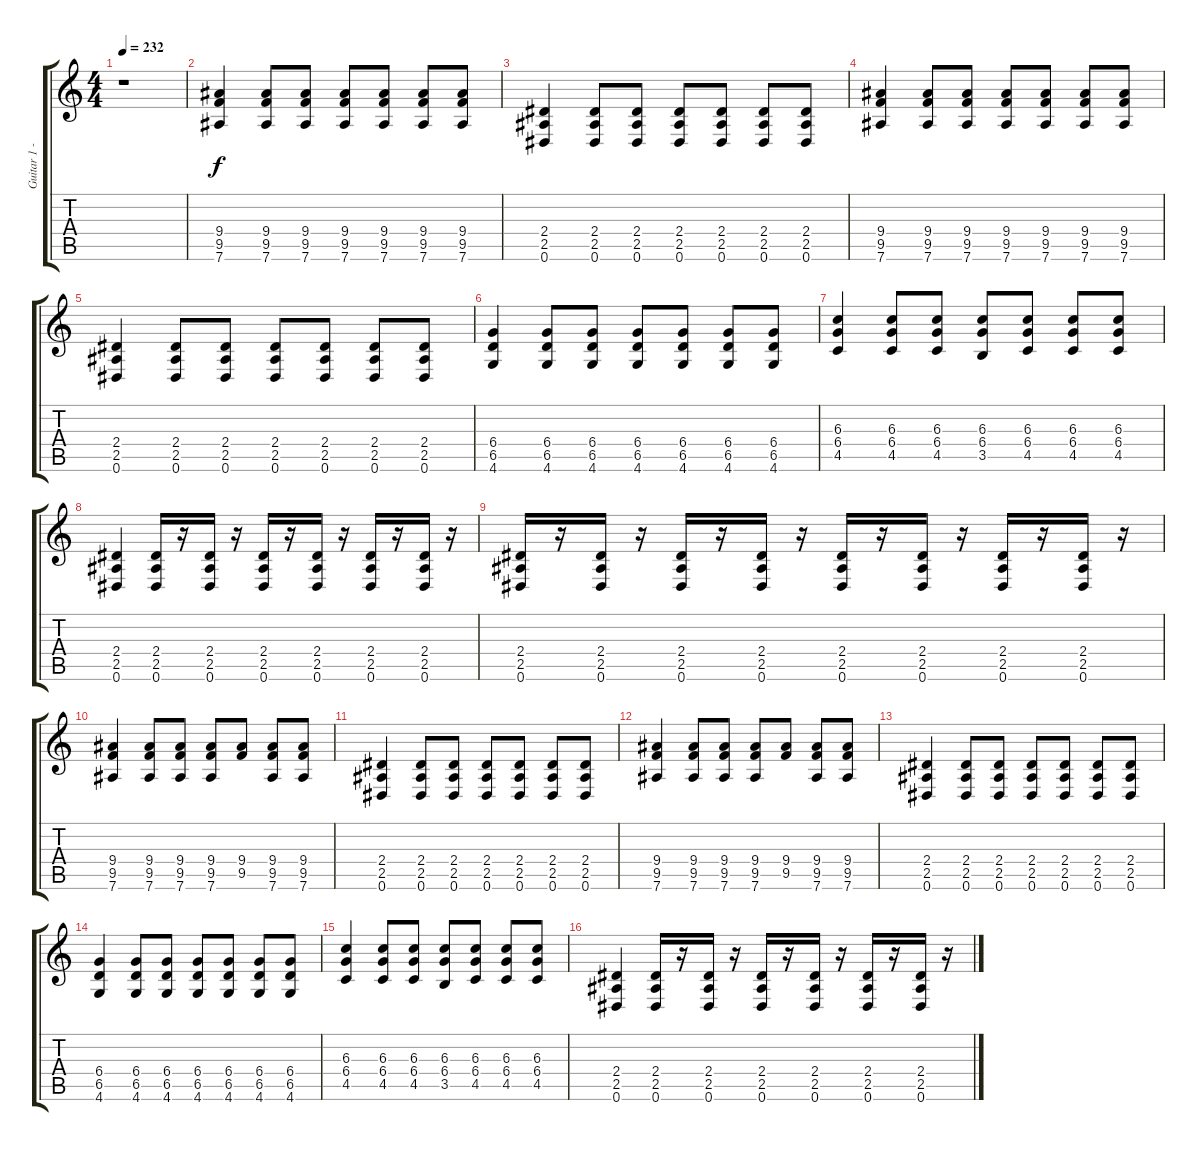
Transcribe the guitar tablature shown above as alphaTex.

\track ("Guitar 1 - Mathias" "Guitar 1 -") {instrument distortionguitar}
\staff {score tabs}
\tuning (Eb4 Bb3 Gb3 Db3 Ab2 Eb2) {hide}
\ts (4 4)
\tempo 232
\clef g2
\ks c
r.1{dy f instrument distortionguitar} |
(9.4 9.5 7.6).4 (9.4 9.5 7.6).8 (9.4 9.5 7.6).8 (9.4 9.5 7.6).8 (9.4 9.5 7.6).8 (9.4 9.5 7.6).8 (9.4 9.5 7.6).8 |
(2.4 2.5 0.6).4 (2.4 2.5 0.6).8 (2.4 2.5 0.6).8 (2.4 2.5 0.6).8 (2.4 2.5 0.6).8 (2.4 2.5 0.6).8 (2.4 2.5 0.6).8 |
(9.4 9.5 7.6).4 (9.4 9.5 7.6).8 (9.4 9.5 7.6).8 (9.4 9.5 7.6).8 (9.4 9.5 7.6).8 (9.4 9.5 7.6).8 (9.4 9.5 7.6).8 |
(2.4 2.5 0.6).4 (2.4 2.5 0.6).8 (2.4 2.5 0.6).8 (2.4 2.5 0.6).8 (2.4 2.5 0.6).8 (2.4 2.5 0.6).8 (2.4 2.5 0.6).8 |
(6.4 6.5 4.6).4 (6.4 6.5 4.6).8 (6.4 6.5 4.6).8 (6.4 6.5 4.6).8 (6.4 6.5 4.6).8 (6.4 6.5 4.6).8 (6.4 6.5 4.6).8 |
(6.3 6.4 4.5).4 (6.3 6.4 4.5).8 (6.3 6.4 4.5).8 (6.3 6.4 3.5).8 (6.3 6.4 4.5).8 (6.3 6.4 4.5).8 (6.3 6.4 4.5).8 |
(2.4 2.5 0.6).4 (2.4 2.5 0.6).16 r.16 (2.4 2.5 0.6).16 r.16 (2.4 2.5 0.6).16 r.16 (2.4 2.5 0.6).16 r.16 (2.4 2.5 0.6).16 r.16 (2.4 2.5 0.6).16 r.16 |
(2.4 2.5 0.6).16 r.16 (2.4 2.5 0.6).16 r.16 (2.4 2.5 0.6).16 r.16 (2.4 2.5 0.6).16 r.16 (2.4 2.5 0.6).16 r.16 (2.4 2.5 0.6).16 r.16 (2.4 2.5 0.6).16 r.16 (2.4 2.5 0.6).16 r.16 |
(9.4 9.5 7.6).4 (9.4 9.5 7.6).8 (9.4 9.5 7.6).8 (9.4 9.5 7.6).8 (9.4 9.5).8 (9.4 9.5 7.6).8 (9.4 9.5 7.6).8 |
(2.4 2.5 0.6).4 (2.4 2.5 0.6).8 (2.4 2.5 0.6).8 (2.4 2.5 0.6).8 (2.4 2.5 0.6).8 (2.4 2.5 0.6).8 (2.4 2.5 0.6).8 |
(9.4 9.5 7.6).4 (9.4 9.5 7.6).8 (9.4 9.5 7.6).8 (9.4 9.5 7.6).8 (9.4 9.5).8 (9.4 9.5 7.6).8 (9.4 9.5 7.6).8 |
(2.4 2.5 0.6).4 (2.4 2.5 0.6).8 (2.4 2.5 0.6).8 (2.4 2.5 0.6).8 (2.4 2.5 0.6).8 (2.4 2.5 0.6).8 (2.4 2.5 0.6).8 |
(6.4 6.5 4.6).4 (6.4 6.5 4.6).8 (6.4 6.5 4.6).8 (6.4 6.5 4.6).8 (6.4 6.5 4.6).8 (6.4 6.5 4.6).8 (6.4 6.5 4.6).8 |
(6.3 6.4 4.5).4 (6.3 6.4 4.5).8 (6.3 6.4 4.5).8 (6.3 6.4 3.5).8 (6.3 6.4 4.5).8 (6.3 6.4 4.5).8 (6.3 6.4 4.5).8 |
(2.4 2.5 0.6).4 (2.4 2.5 0.6).16 r.16 (2.4 2.5 0.6).16 r.16 (2.4 2.5 0.6).16 r.16 (2.4 2.5 0.6).16 r.16 (2.4 2.5 0.6).16 r.16 (2.4 2.5 0.6).16 r.16
